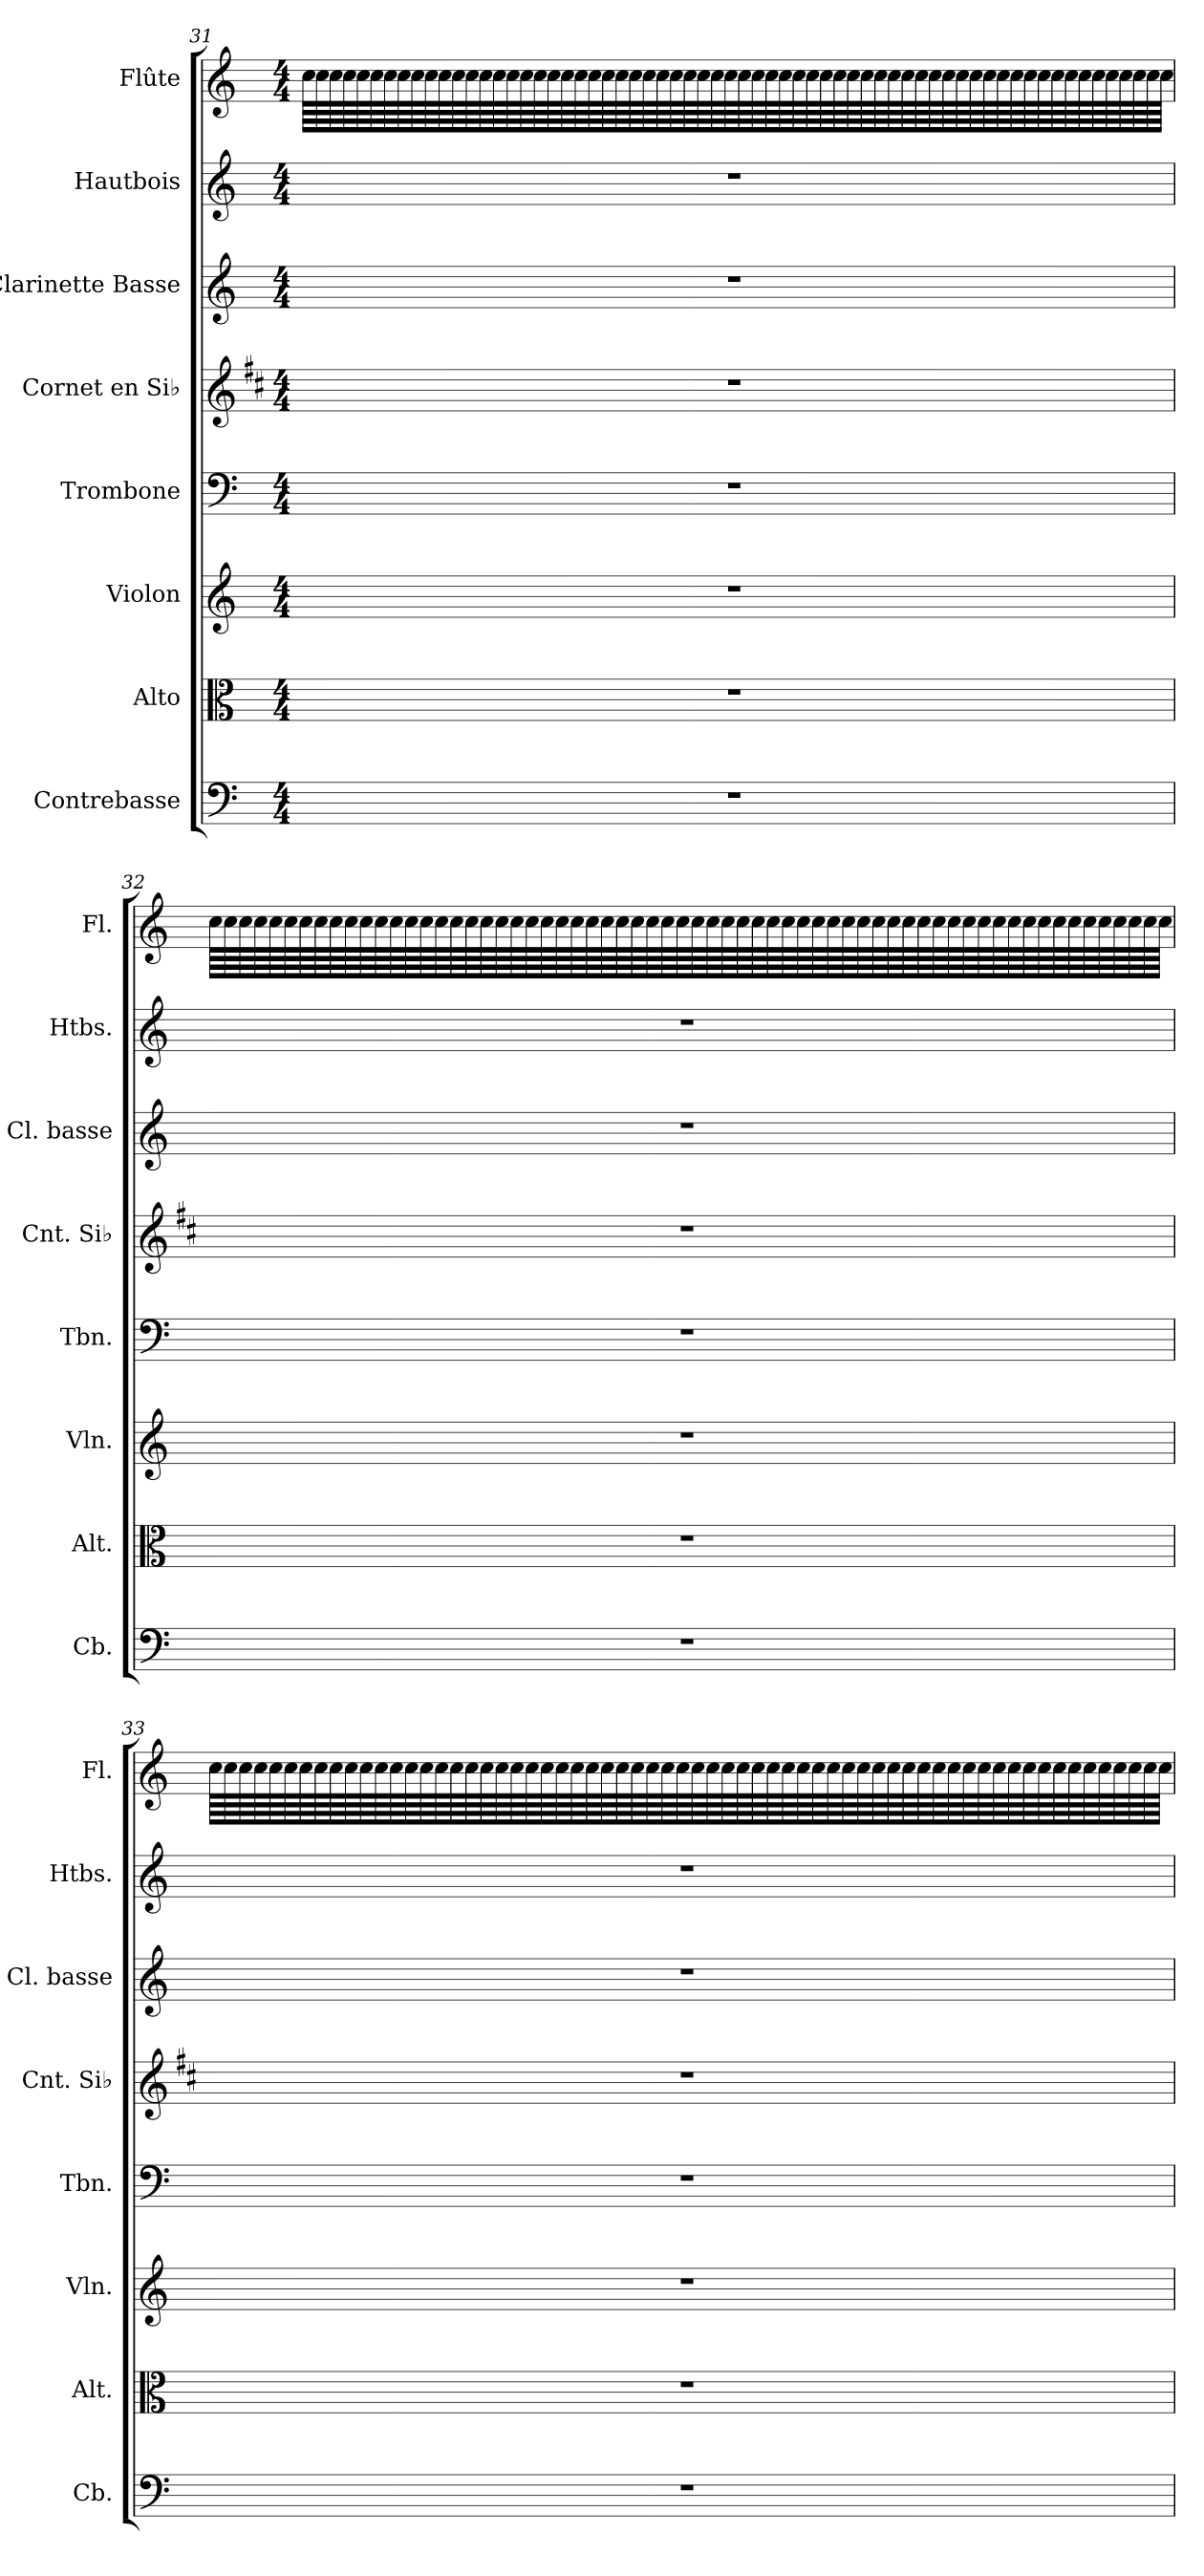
**kern	**kern	**kern	**kern	**kern	**kern	**kern	**kern
*part8	*part7	*part6	*part5	*part4	*part3	*part2	*part1
*staff8	*staff7	*staff6	*staff5	*staff4	*staff3	*staff2	*staff1
*I"Contrebasse	*I"Alto	*I"Violon	*I"Trombone	*I"Cornet en Si♭	*I"Clarinette Basse	*I"Hautbois	*I"Flûte
*I'Cb.	*I'Alt.	*I'Vln.	*I'Tbn.	*I'Cnt. Si♭	*I'Cl. basse	*I'Htbs.	*I'Fl.
!!LO:PB:g=z
*clefF4	*clefC3	*clefG2	*clefF4	*clefG2	*clefG2	*clefG2	*clefG2
*ITrd7c12	*	*	*	*ITrd1c2	*ITrd8c14	*	*
*k[]	*k[]	*k[]	*k[]	*k[]	*k[]	*k[]	*k[]
*M4/4	*M4/4	*M4/4	*M4/4	*M4/4	*M4/4	*M4/4	*M4/4
=31	=31	=31	=31	=31	=31	=31	=31
1r	1r	1r	1r	1r	1r	1r	64cc\LLLL
.	.	.	.	.	.	.	64cc\
.	.	.	.	.	.	.	64cc\
.	.	.	.	.	.	.	64cc\
.	.	.	.	.	.	.	64cc\
.	.	.	.	.	.	.	64cc\
.	.	.	.	.	.	.	64cc\
.	.	.	.	.	.	.	64cc\
.	.	.	.	.	.	.	64cc\
.	.	.	.	.	.	.	64cc\
.	.	.	.	.	.	.	64cc\
.	.	.	.	.	.	.	64cc\
.	.	.	.	.	.	.	64cc\
.	.	.	.	.	.	.	64cc\
.	.	.	.	.	.	.	64cc\
.	.	.	.	.	.	.	64cc\
.	.	.	.	.	.	.	64cc\
.	.	.	.	.	.	.	64cc\
.	.	.	.	.	.	.	64cc\
.	.	.	.	.	.	.	64cc\
.	.	.	.	.	.	.	64cc\
.	.	.	.	.	.	.	64cc\
.	.	.	.	.	.	.	64cc\
.	.	.	.	.	.	.	64cc\
.	.	.	.	.	.	.	64cc\
.	.	.	.	.	.	.	64cc\
.	.	.	.	.	.	.	64cc\
.	.	.	.	.	.	.	64cc\
.	.	.	.	.	.	.	64cc\
.	.	.	.	.	.	.	64cc\
.	.	.	.	.	.	.	64cc\
.	.	.	.	.	.	.	64cc\
.	.	.	.	.	.	.	64cc\
.	.	.	.	.	.	.	64cc\
.	.	.	.	.	.	.	64cc\
.	.	.	.	.	.	.	64cc\
.	.	.	.	.	.	.	64cc\
.	.	.	.	.	.	.	64cc\
.	.	.	.	.	.	.	64cc\
.	.	.	.	.	.	.	64cc\
.	.	.	.	.	.	.	64cc\
.	.	.	.	.	.	.	64cc\
.	.	.	.	.	.	.	64cc\
.	.	.	.	.	.	.	64cc\
.	.	.	.	.	.	.	64cc\
.	.	.	.	.	.	.	64cc\
.	.	.	.	.	.	.	64cc\
.	.	.	.	.	.	.	64cc\
.	.	.	.	.	.	.	64cc\
.	.	.	.	.	.	.	64cc\
.	.	.	.	.	.	.	64cc\
.	.	.	.	.	.	.	64cc\
.	.	.	.	.	.	.	64cc\
.	.	.	.	.	.	.	64cc\
.	.	.	.	.	.	.	64cc\
.	.	.	.	.	.	.	64cc\
.	.	.	.	.	.	.	64cc\
.	.	.	.	.	.	.	64cc\
.	.	.	.	.	.	.	64cc\
.	.	.	.	.	.	.	64cc\
.	.	.	.	.	.	.	64cc\
.	.	.	.	.	.	.	64cc\
.	.	.	.	.	.	.	64cc\
.	.	.	.	.	.	.	64cc\JJJJ
!!LO:PB:g=z
=32	=32	=32	=32	=32	=32	=32	=32
1r	1r	1r	1r	1r	1r	1r	64cc\LLLL
.	.	.	.	.	.	.	64cc\
.	.	.	.	.	.	.	64cc\
.	.	.	.	.	.	.	64cc\
.	.	.	.	.	.	.	64cc\
.	.	.	.	.	.	.	64cc\
.	.	.	.	.	.	.	64cc\
.	.	.	.	.	.	.	64cc\
.	.	.	.	.	.	.	64cc\
.	.	.	.	.	.	.	64cc\
.	.	.	.	.	.	.	64cc\
.	.	.	.	.	.	.	64cc\
.	.	.	.	.	.	.	64cc\
.	.	.	.	.	.	.	64cc\
.	.	.	.	.	.	.	64cc\
.	.	.	.	.	.	.	64cc\
.	.	.	.	.	.	.	64cc\
.	.	.	.	.	.	.	64cc\
.	.	.	.	.	.	.	64cc\
.	.	.	.	.	.	.	64cc\
.	.	.	.	.	.	.	64cc\
.	.	.	.	.	.	.	64cc\
.	.	.	.	.	.	.	64cc\
.	.	.	.	.	.	.	64cc\
.	.	.	.	.	.	.	64cc\
.	.	.	.	.	.	.	64cc\
.	.	.	.	.	.	.	64cc\
.	.	.	.	.	.	.	64cc\
.	.	.	.	.	.	.	64cc\
.	.	.	.	.	.	.	64cc\
.	.	.	.	.	.	.	64cc\
.	.	.	.	.	.	.	64cc\
.	.	.	.	.	.	.	64cc\
.	.	.	.	.	.	.	64cc\
.	.	.	.	.	.	.	64cc\
.	.	.	.	.	.	.	64cc\
.	.	.	.	.	.	.	64cc\
.	.	.	.	.	.	.	64cc\
.	.	.	.	.	.	.	64cc\
.	.	.	.	.	.	.	64cc\
.	.	.	.	.	.	.	64cc\
.	.	.	.	.	.	.	64cc\
.	.	.	.	.	.	.	64cc\
.	.	.	.	.	.	.	64cc\
.	.	.	.	.	.	.	64cc\
.	.	.	.	.	.	.	64cc\
.	.	.	.	.	.	.	64cc\
.	.	.	.	.	.	.	64cc\
.	.	.	.	.	.	.	64cc\
.	.	.	.	.	.	.	64cc\
.	.	.	.	.	.	.	64cc\
.	.	.	.	.	.	.	64cc\
.	.	.	.	.	.	.	64cc\
.	.	.	.	.	.	.	64cc\
.	.	.	.	.	.	.	64cc\
.	.	.	.	.	.	.	64cc\
.	.	.	.	.	.	.	64cc\
.	.	.	.	.	.	.	64cc\
.	.	.	.	.	.	.	64cc\
.	.	.	.	.	.	.	64cc\
.	.	.	.	.	.	.	64cc\
.	.	.	.	.	.	.	64cc\
.	.	.	.	.	.	.	64cc\
.	.	.	.	.	.	.	64cc\JJJJ
!!LO:PB:g=z
=33	=33	=33	=33	=33	=33	=33	=33
1r	1r	1r	1r	1r	1r	1r	64cc\LLLL
.	.	.	.	.	.	.	64cc\
.	.	.	.	.	.	.	64cc\
.	.	.	.	.	.	.	64cc\
.	.	.	.	.	.	.	64cc\
.	.	.	.	.	.	.	64cc\
.	.	.	.	.	.	.	64cc\
.	.	.	.	.	.	.	64cc\
.	.	.	.	.	.	.	64cc\
.	.	.	.	.	.	.	64cc\
.	.	.	.	.	.	.	64cc\
.	.	.	.	.	.	.	64cc\
.	.	.	.	.	.	.	64cc\
.	.	.	.	.	.	.	64cc\
.	.	.	.	.	.	.	64cc\
.	.	.	.	.	.	.	64cc\
.	.	.	.	.	.	.	64cc\
.	.	.	.	.	.	.	64cc\
.	.	.	.	.	.	.	64cc\
.	.	.	.	.	.	.	64cc\
.	.	.	.	.	.	.	64cc\
.	.	.	.	.	.	.	64cc\
.	.	.	.	.	.	.	64cc\
.	.	.	.	.	.	.	64cc\
.	.	.	.	.	.	.	64cc\
.	.	.	.	.	.	.	64cc\
.	.	.	.	.	.	.	64cc\
.	.	.	.	.	.	.	64cc\
.	.	.	.	.	.	.	64cc\
.	.	.	.	.	.	.	64cc\
.	.	.	.	.	.	.	64cc\
.	.	.	.	.	.	.	64cc\
.	.	.	.	.	.	.	64cc\
.	.	.	.	.	.	.	64cc\
.	.	.	.	.	.	.	64cc\
.	.	.	.	.	.	.	64cc\
.	.	.	.	.	.	.	64cc\
.	.	.	.	.	.	.	64cc\
.	.	.	.	.	.	.	64cc\
.	.	.	.	.	.	.	64cc\
.	.	.	.	.	.	.	64cc\
.	.	.	.	.	.	.	64cc\
.	.	.	.	.	.	.	64cc\
.	.	.	.	.	.	.	64cc\
.	.	.	.	.	.	.	64cc\
.	.	.	.	.	.	.	64cc\
.	.	.	.	.	.	.	64cc\
.	.	.	.	.	.	.	64cc\
.	.	.	.	.	.	.	64cc\
.	.	.	.	.	.	.	64cc\
.	.	.	.	.	.	.	64cc\
.	.	.	.	.	.	.	64cc\
.	.	.	.	.	.	.	64cc\
.	.	.	.	.	.	.	64cc\
.	.	.	.	.	.	.	64cc\
.	.	.	.	.	.	.	64cc\
.	.	.	.	.	.	.	64cc\
.	.	.	.	.	.	.	64cc\
.	.	.	.	.	.	.	64cc\
.	.	.	.	.	.	.	64cc\
.	.	.	.	.	.	.	64cc\
.	.	.	.	.	.	.	64cc\
.	.	.	.	.	.	.	64cc\
.	.	.	.	.	.	.	64cc\JJJJ
=	=	=	=	=	=	=	=
*-	*-	*-	*-	*-	*-	*-	*-
